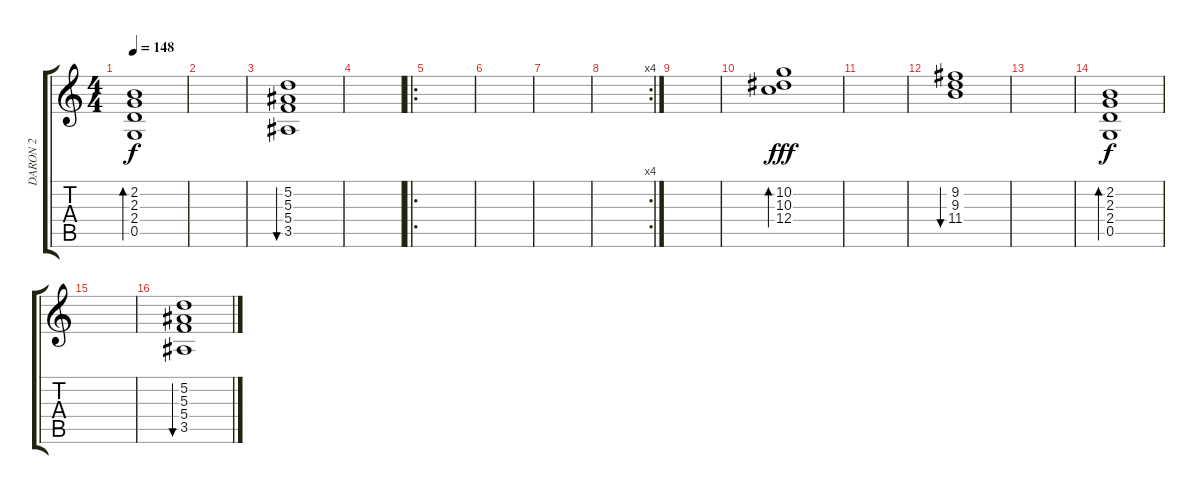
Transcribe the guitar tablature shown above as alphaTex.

\track ("DARON 2" "DARON 2") {instrument electricguitarclean}
\staff {score tabs}
\tuning (D4 A3 F3 C3 G2 C2) {hide}
\ts (4 4)
\tempo 148
\clef g2
\ks c
(2.2 2.3 2.4 0.5).1{bd 480 dy f} |
|
(5.2 5.3 5.4 3.5).1{bu 480} |
|
\ro
|
|
|
\rc 4
|
|
(10.2 10.3 12.4).1{bd 480 dy fff} |
|
(9.2 9.3 11.4).1{bu 480} |
|
(2.2 2.3 2.4 0.5).1{bd 480 dy f} |
|
(5.2 5.3 5.4 3.5).1{bu 480}
